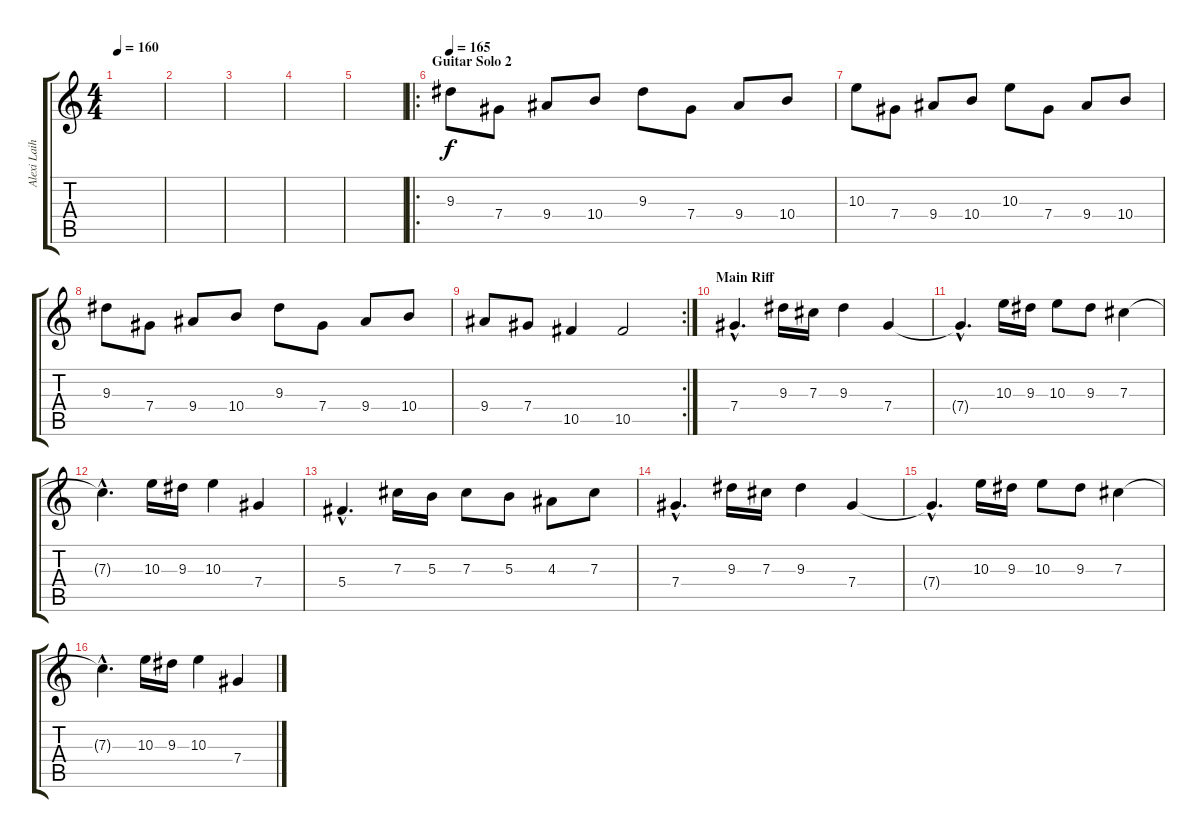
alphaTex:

\track ("Alexi Laiho" "Alexi Laih") {instrument distortionguitar}
\staff {score tabs}
\tuning (Eb4 Bb3 Gb3 Db3 Ab2 Eb2) {hide}
\ts (4 4)
\tempo 160
\clef g2
\ks c
|
|
|
|
|
\ro
\section ("" "Guitar Solo 2")
\tempo 165
9.3.8 7.4.8 9.4.8 10.4.8 9.3.8 7.4.8 9.4.8 10.4.8 |
10.3.8 7.4.8 9.4.8 10.4.8 10.3.8 7.4.8 9.4.8 10.4.8 |
9.3.8 7.4.8 9.4.8 10.4.8 9.3.8 7.4.8 9.4.8 10.4.8 |
\rc 2
9.4.8 7.4.8 10.5.4 10.5.2 |
\section ("" "Main Riff")
7.4{hac}.4{d} 9.3.16 7.3.16 9.3.4 7.4.4 |
7.4{hac t}.4{d} 10.3.16 9.3.16 10.3.8 9.3.8 7.3.4 |
7.3{hac t}.4{d} 10.3.16 9.3.16 10.3.4 7.4.4 |
5.4{hac}.4{d} 7.3.16 5.3.16 7.3.8 5.3.8 4.3.8 7.3.8 |
7.4{hac}.4{d} 9.3.16 7.3.16 9.3.4 7.4.4 |
7.4{hac t}.4{d} 10.3.16 9.3.16 10.3.8 9.3.8 7.3.4 |
7.3{hac t}.4{d} 10.3.16 9.3.16 10.3.4 7.4.4
